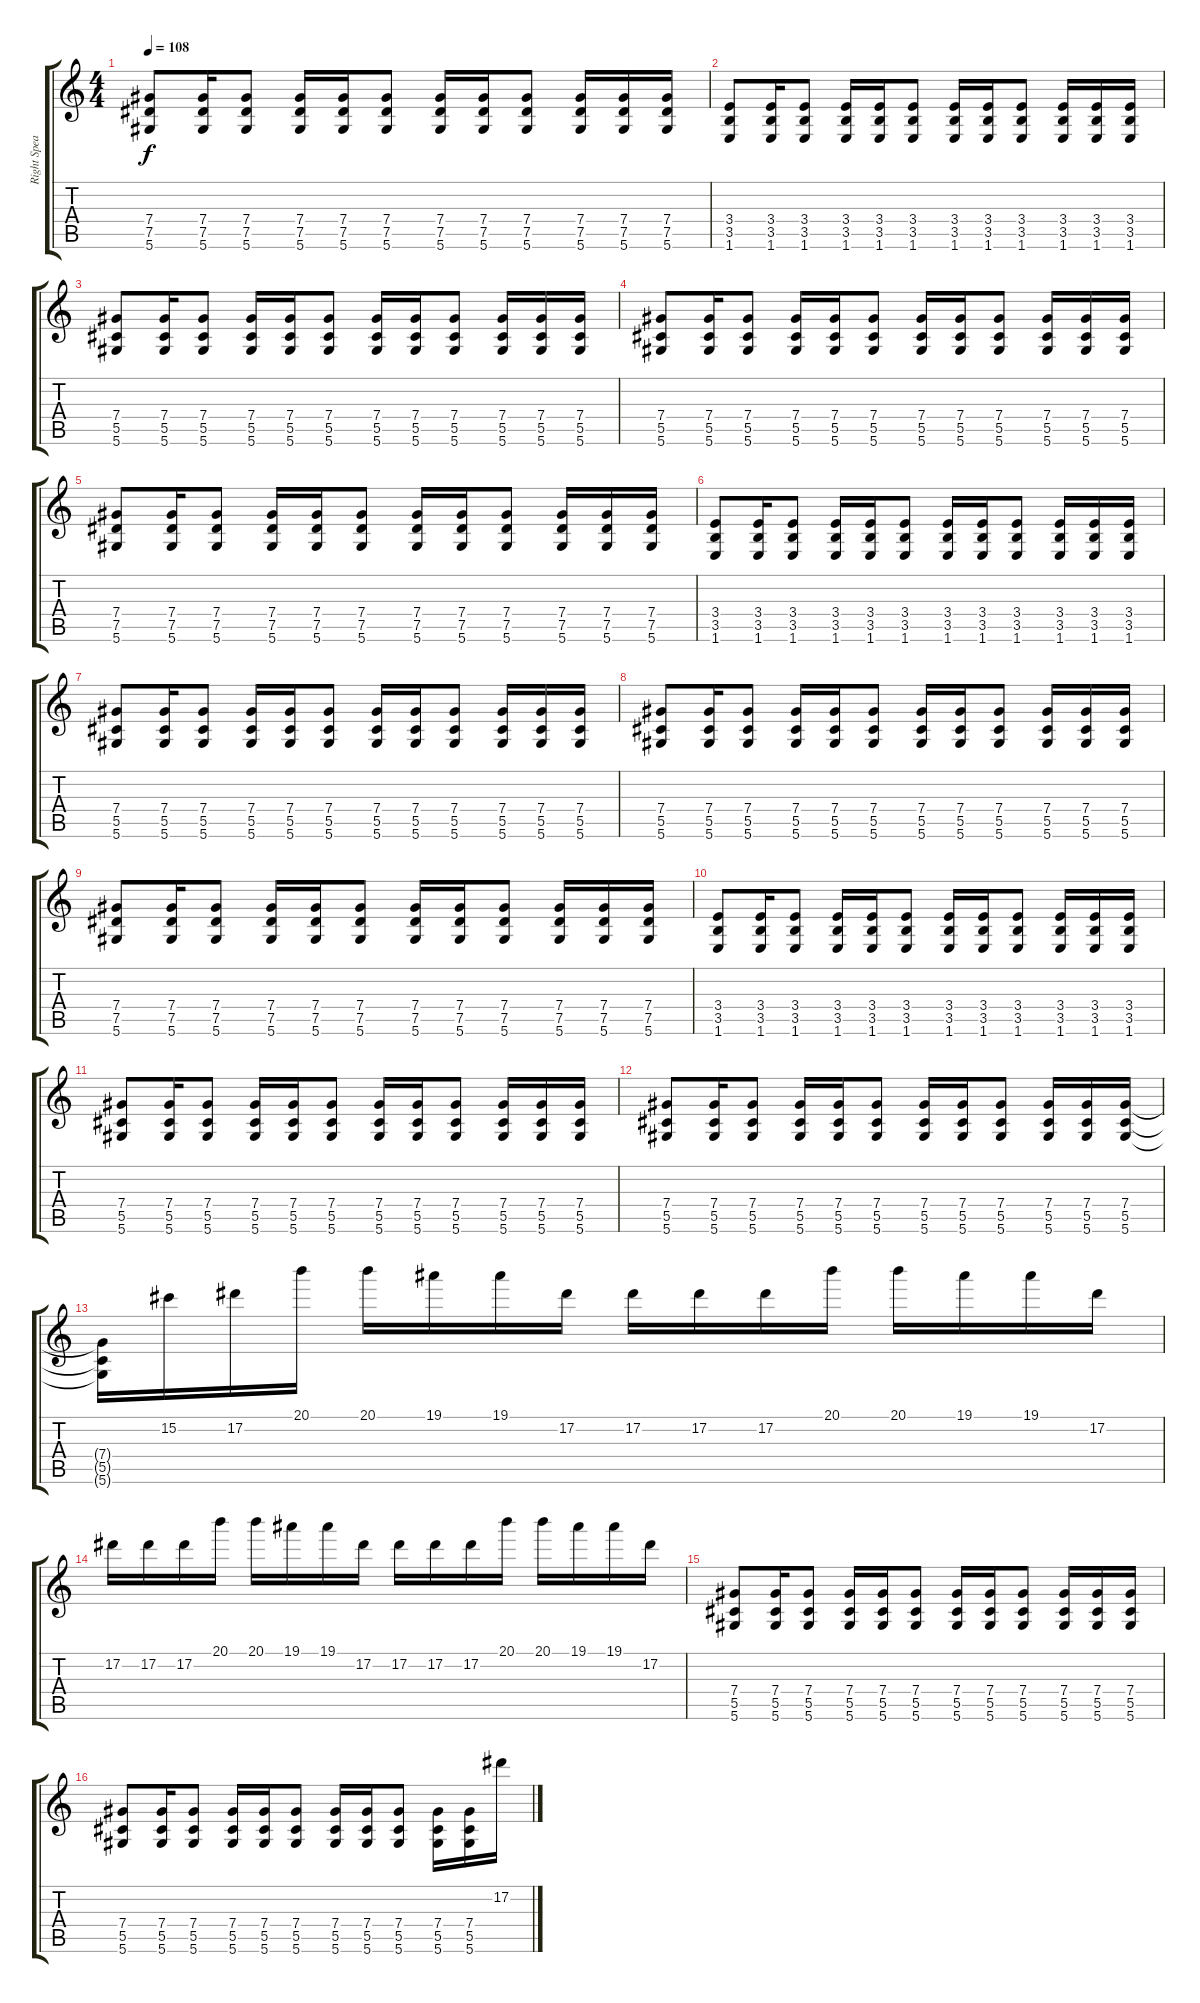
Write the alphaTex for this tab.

\track ("Right Speaker 1" "Right Spea") {instrument distortionguitar}
\staff {score tabs}
\tuning (Eb4 Bb3 Gb3 Db3 Ab2 Eb2) {hide}
\ts (4 4)
\tempo 108
\clef g2
\ks c
(7.4 7.5 5.6).8{dy f} (7.4 7.5 5.6).16 (7.4 7.5 5.6).8 (7.4 7.5 5.6).16 (7.4 7.5 5.6).16 (7.4 7.5 5.6).8 (7.4 7.5 5.6).16 (7.4 7.5 5.6).16 (7.4 7.5 5.6).8 (7.4 7.5 5.6).16 (7.4 7.5 5.6).16 (7.4 7.5 5.6).16 |
(3.4 3.5 1.6).8 (3.4 3.5 1.6).16 (3.4 3.5 1.6).8 (3.4 3.5 1.6).16 (3.4 3.5 1.6).16 (3.4 3.5 1.6).8 (3.4 3.5 1.6).16 (3.4 3.5 1.6).16 (3.4 3.5 1.6).8 (3.4 3.5 1.6).16 (3.4 3.5 1.6).16 (3.4 3.5 1.6).16 |
(7.4 5.5 5.6).8 (7.4 5.5 5.6).16 (7.4 5.5 5.6).8 (7.4 5.5 5.6).16 (7.4 5.5 5.6).16 (7.4 5.5 5.6).8 (7.4 5.5 5.6).16 (7.4 5.5 5.6).16 (7.4 5.5 5.6).8 (7.4 5.5 5.6).16 (7.4 5.5 5.6).16 (7.4 5.5 5.6).16 |
(7.4 5.5 5.6).8 (7.4 5.5 5.6).16 (7.4 5.5 5.6).8 (7.4 5.5 5.6).16 (7.4 5.5 5.6).16 (7.4 5.5 5.6).8 (7.4 5.5 5.6).16 (7.4 5.5 5.6).16 (7.4 5.5 5.6).8 (7.4 5.5 5.6).16 (7.4 5.5 5.6).16 (7.4 5.5 5.6).16 |
(7.4 7.5 5.6).8 (7.4 7.5 5.6).16 (7.4 7.5 5.6).8 (7.4 7.5 5.6).16 (7.4 7.5 5.6).16 (7.4 7.5 5.6).8 (7.4 7.5 5.6).16 (7.4 7.5 5.6).16 (7.4 7.5 5.6).8 (7.4 7.5 5.6).16 (7.4 7.5 5.6).16 (7.4 7.5 5.6).16 |
(3.4 3.5 1.6).8 (3.4 3.5 1.6).16 (3.4 3.5 1.6).8 (3.4 3.5 1.6).16 (3.4 3.5 1.6).16 (3.4 3.5 1.6).8 (3.4 3.5 1.6).16 (3.4 3.5 1.6).16 (3.4 3.5 1.6).8 (3.4 3.5 1.6).16 (3.4 3.5 1.6).16 (3.4 3.5 1.6).16 |
(7.4 5.5 5.6).8 (7.4 5.5 5.6).16 (7.4 5.5 5.6).8 (7.4 5.5 5.6).16 (7.4 5.5 5.6).16 (7.4 5.5 5.6).8 (7.4 5.5 5.6).16 (7.4 5.5 5.6).16 (7.4 5.5 5.6).8 (7.4 5.5 5.6).16 (7.4 5.5 5.6).16 (7.4 5.5 5.6).16 |
(7.4 5.5 5.6).8 (7.4 5.5 5.6).16 (7.4 5.5 5.6).8 (7.4 5.5 5.6).16 (7.4 5.5 5.6).16 (7.4 5.5 5.6).8 (7.4 5.5 5.6).16 (7.4 5.5 5.6).16 (7.4 5.5 5.6).8 (7.4 5.5 5.6).16 (7.4 5.5 5.6).16 (7.4 5.5 5.6).16 |
(7.4 7.5 5.6).8 (7.4 7.5 5.6).16 (7.4 7.5 5.6).8 (7.4 7.5 5.6).16 (7.4 7.5 5.6).16 (7.4 7.5 5.6).8 (7.4 7.5 5.6).16 (7.4 7.5 5.6).16 (7.4 7.5 5.6).8 (7.4 7.5 5.6).16 (7.4 7.5 5.6).16 (7.4 7.5 5.6).16 |
(3.4 3.5 1.6).8 (3.4 3.5 1.6).16 (3.4 3.5 1.6).8 (3.4 3.5 1.6).16 (3.4 3.5 1.6).16 (3.4 3.5 1.6).8 (3.4 3.5 1.6).16 (3.4 3.5 1.6).16 (3.4 3.5 1.6).8 (3.4 3.5 1.6).16 (3.4 3.5 1.6).16 (3.4 3.5 1.6).16 |
(7.4 5.5 5.6).8 (7.4 5.5 5.6).16 (7.4 5.5 5.6).8 (7.4 5.5 5.6).16 (7.4 5.5 5.6).16 (7.4 5.5 5.6).8 (7.4 5.5 5.6).16 (7.4 5.5 5.6).16 (7.4 5.5 5.6).8 (7.4 5.5 5.6).16 (7.4 5.5 5.6).16 (7.4 5.5 5.6).16 |
(7.4 5.5 5.6).8 (7.4 5.5 5.6).16 (7.4 5.5 5.6).8 (7.4 5.5 5.6).16 (7.4 5.5 5.6).16 (7.4 5.5 5.6).8 (7.4 5.5 5.6).16 (7.4 5.5 5.6).16 (7.4 5.5 5.6).8 (7.4 5.5 5.6).16 (7.4 5.5 5.6).16 (7.4 5.5 5.6).16 |
(7.4{t} 5.5{t} 5.6{t}).16 15.2.16 17.2.16 20.1.16 20.1.16 19.1.16 19.1.16 17.2.16 17.2.16 17.2.16 17.2.16 20.1.16 20.1.16 19.1.16 19.1.16 17.2.16 |
17.2.16 17.2.16 17.2.16 20.1.16 20.1.16 19.1.16 19.1.16 17.2.16 17.2.16 17.2.16 17.2.16 20.1.16 20.1.16 19.1.16 19.1.16 17.2.16 |
(7.4 5.5 5.6).8 (7.4 5.5 5.6).16 (7.4 5.5 5.6).8 (7.4 5.5 5.6).16 (7.4 5.5 5.6).16 (7.4 5.5 5.6).8 (7.4 5.5 5.6).16 (7.4 5.5 5.6).16 (7.4 5.5 5.6).8 (7.4 5.5 5.6).16 (7.4 5.5 5.6).16 (7.4 5.5 5.6).16 |
(7.4 5.5 5.6).8 (7.4 5.5 5.6).16 (7.4 5.5 5.6).8 (7.4 5.5 5.6).16 (7.4 5.5 5.6).16 (7.4 5.5 5.6).8 (7.4 5.5 5.6).16 (7.4 5.5 5.6).16 (7.4 5.5 5.6).8 (7.4 5.5 5.6).16 (7.4 5.5 5.6).16 17.2.16
